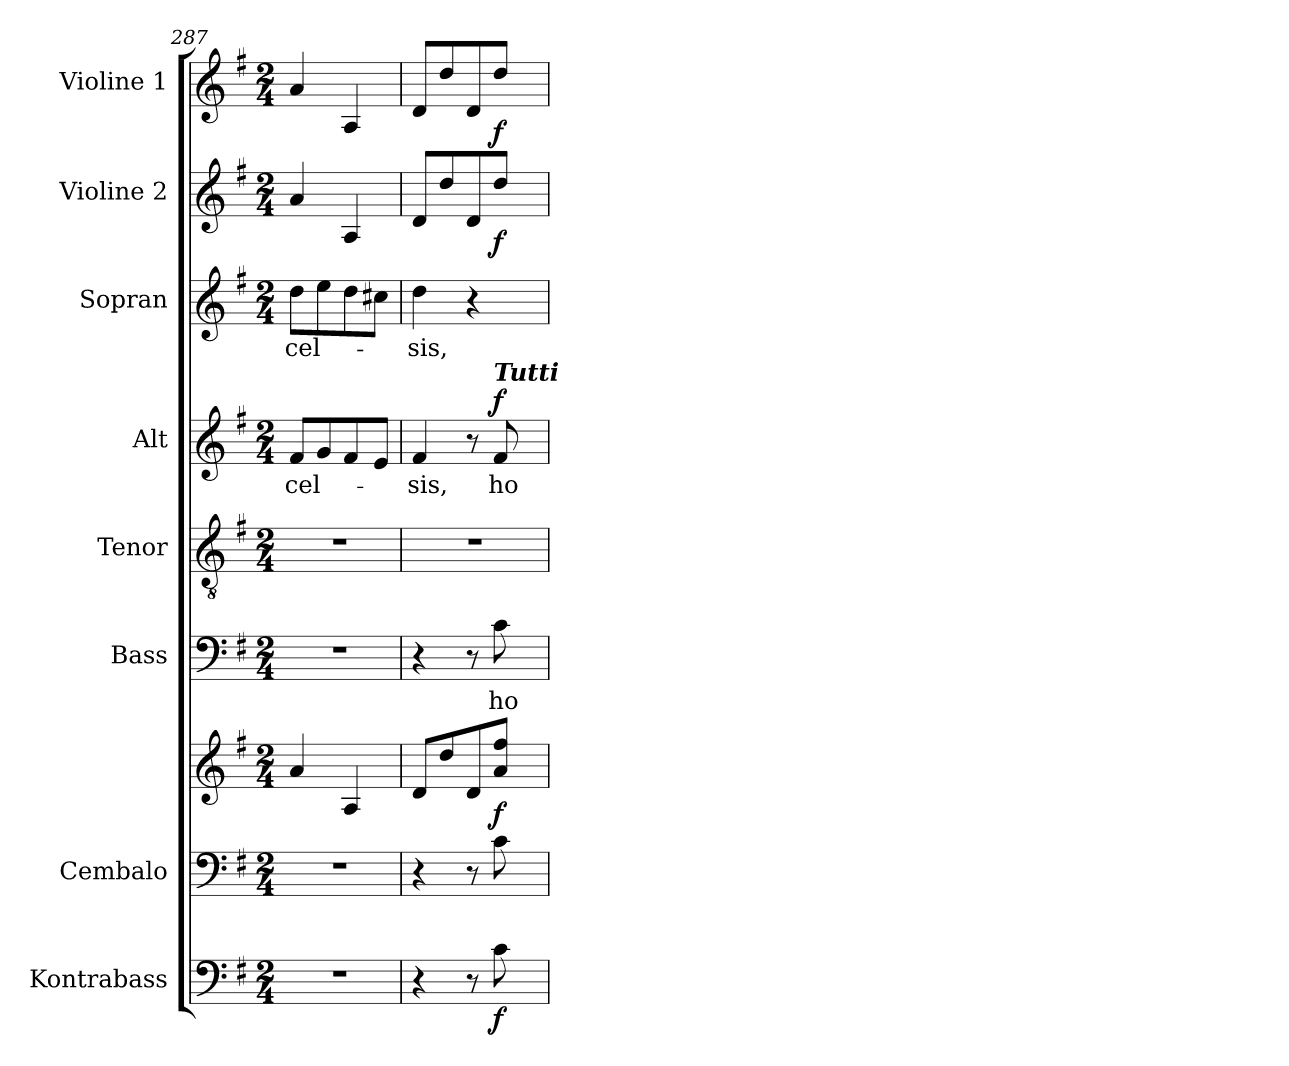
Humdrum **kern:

**kern	**dynam	**kern	**kern	**dynam	**kern	**text	**kern	**kern	**text	**dynam	**kern	**text	**kern	**dynam	**kern	**dynam
*part8	*part8	*part7	*part7	*part7	*part6	*part6	*part5	*part4	*part4	*part4	*part3	*part3	*part2	*part2	*part1	*part1
*staff9	*staff9	*staff8	*staff7	*staff7/8	*staff6	*staff6	*staff5	*staff4	*staff4	*staff4	*staff3	*staff3	*staff2	*staff2	*staff1	*staff1
*I"Kontrabass	*	*I"Cembalo	*	*	*I"Bass	*	*I"Tenor	*I"Alt	*	*	*I"Sopran	*	*I"Violine 2	*	*I"Violine 1	*
*I'Kb.	*	*I'Cemb.	*	*	*I'B.	*	*I'T.	*I'A.	*	*	*I'S.	*	*I'Vl. 2	*	*I'Vl. 1	*
*clefF4	*	*clefF4	*clefG2	*	*clefF4	*	*clefGv2	*clefG2	*	*	*clefG2	*	*clefG2	*	*clefG2	*
*ITrd7c12	*	*	*	*	*	*	*	*	*	*	*	*	*	*	*	*
*k[f#]	*	*k[f#]	*k[f#]	*	*k[f#]	*	*k[f#]	*k[f#]	*	*	*k[f#]	*	*k[f#]	*	*k[f#]	*
*G:	*	*G:	*G:	*	*G:	*	*G:	*G:	*	*	*G:	*	*G:	*	*G:	*
*M2/4	*	*M2/4	*M2/4	*	*M2/4	*	*M2/4	*M2/4	*	*	*M2/4	*	*M2/4	*	*M2/4	*
=287	=287	=287	=287	=287	=287	=287	=287	=287	=287	=287	=287	=287	=287	=287	=287	=287
!	!	!	!	!	!	!	!	!	!LO:LY:b	!	!	!LO:LY:b	!	!	!	!
2r	.	2r	4a/	.	2r	.	2r	8f#/L	-cel-	.	8dd\L	-cel-	4a/	.	4a/	.
.	.	.	.	.	.	.	.	8g/	.	.	8ee\	.	.	.	.	.
.	.	.	4A/	.	.	.	.	8f#/	.	.	8dd\	.	4A/	.	4A/	.
.	.	.	.	.	.	.	.	8e/J	.	.	8cc#X\J	.	.	.	.	.
=288	=288	=288	=288	=288	=288	=288	=288	=288	=288	=288	=288	=288	=288	=288	=288	=288
!	!	!	!	!	!	!	!	!	!LO:LY:b	!	!	!LO:LY:b	!	!	!	!
4r	.	4r	8d/L	.	4r	.	2r	4f#/	-sis,	.	4dd\	-sis,	8d/L	.	8d/L	.
.	.	.	8dd/	.	.	.	.	.	.	.	.	.	8dd/	.	8dd/	.
8r	.	8r	8d/	.	8r	.	.	8r	.	.	4r	.	8d/	.	8d/	.
!	!	!	!	!	!	!	!	!LO:TX:a:Bi:t=Tutti	!	!	!	!	!	!	!	!
!	!LO:DY:b	!	!	!LO:DY:b	!	!LO:LY:b	!	!	!LO:LY:b	!LO:DY:a	!	!	!	!LO:DY:b	!	!LO:DY:b
8C\	f	8c\	8a/ 8ff#/J	f	8c\	ho-	.	8f#/	ho-	f	.	.	8dd/J	f	8dd/J	f
=	=	=	=	=	=	=	=	=	=	=	=	=	=	=	=	=
*-	*-	*-	*-	*-	*-	*-	*-	*-	*-	*-	*-	*-	*-	*-	*-	*-
